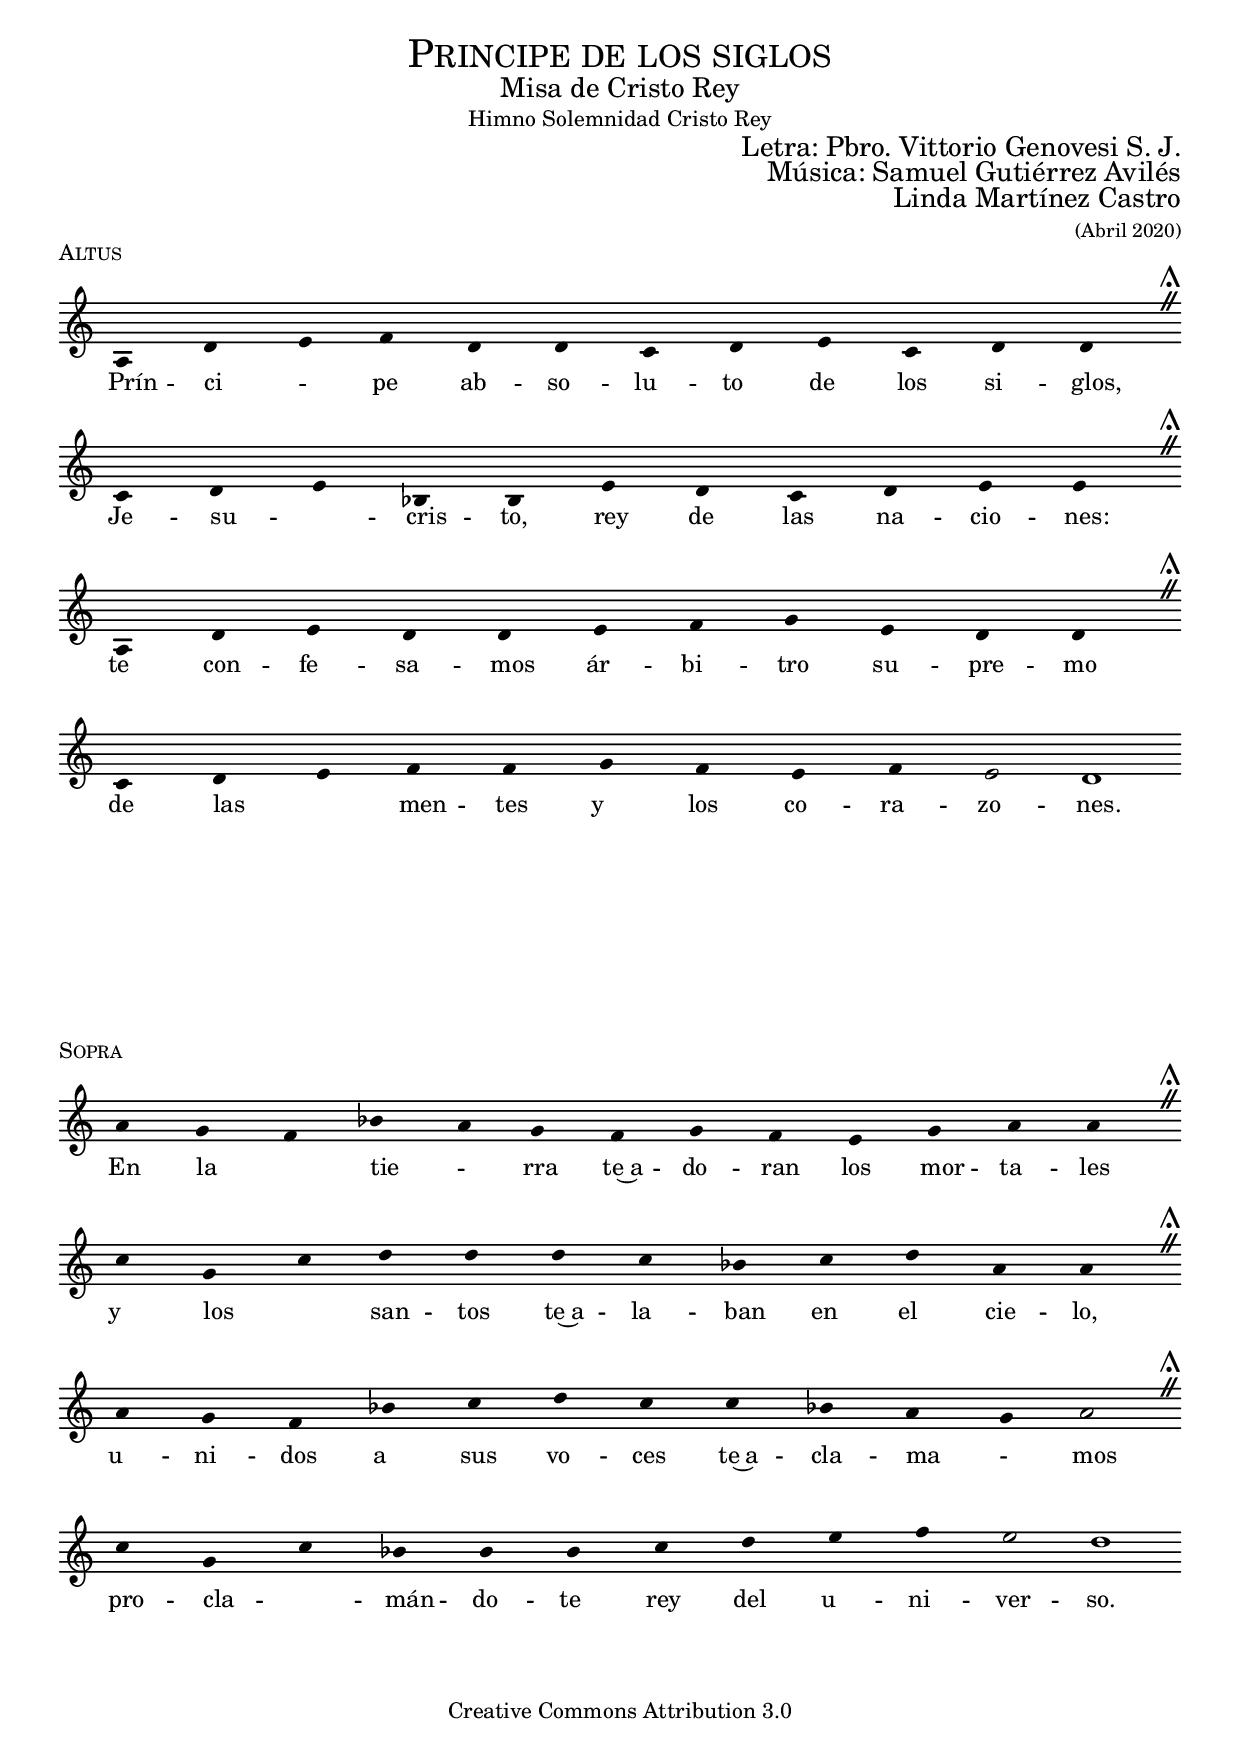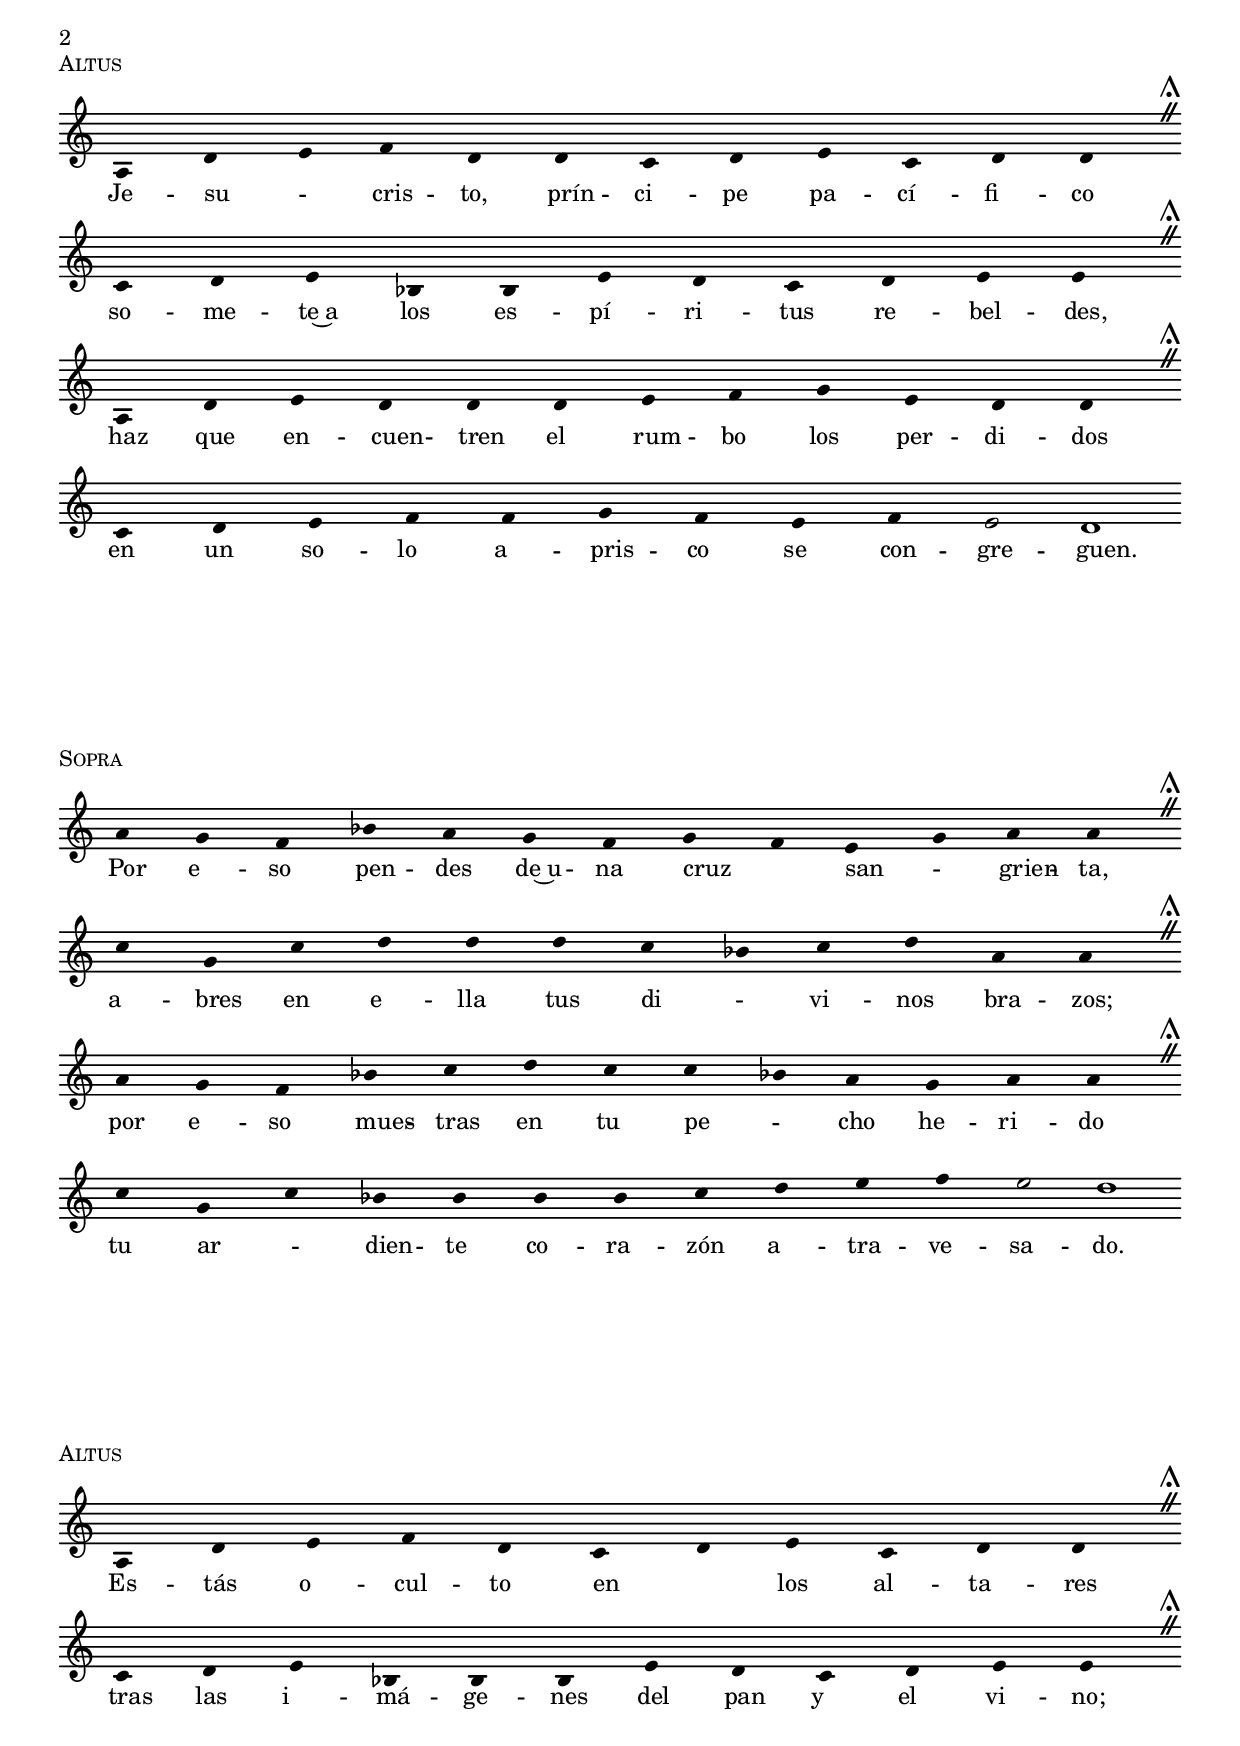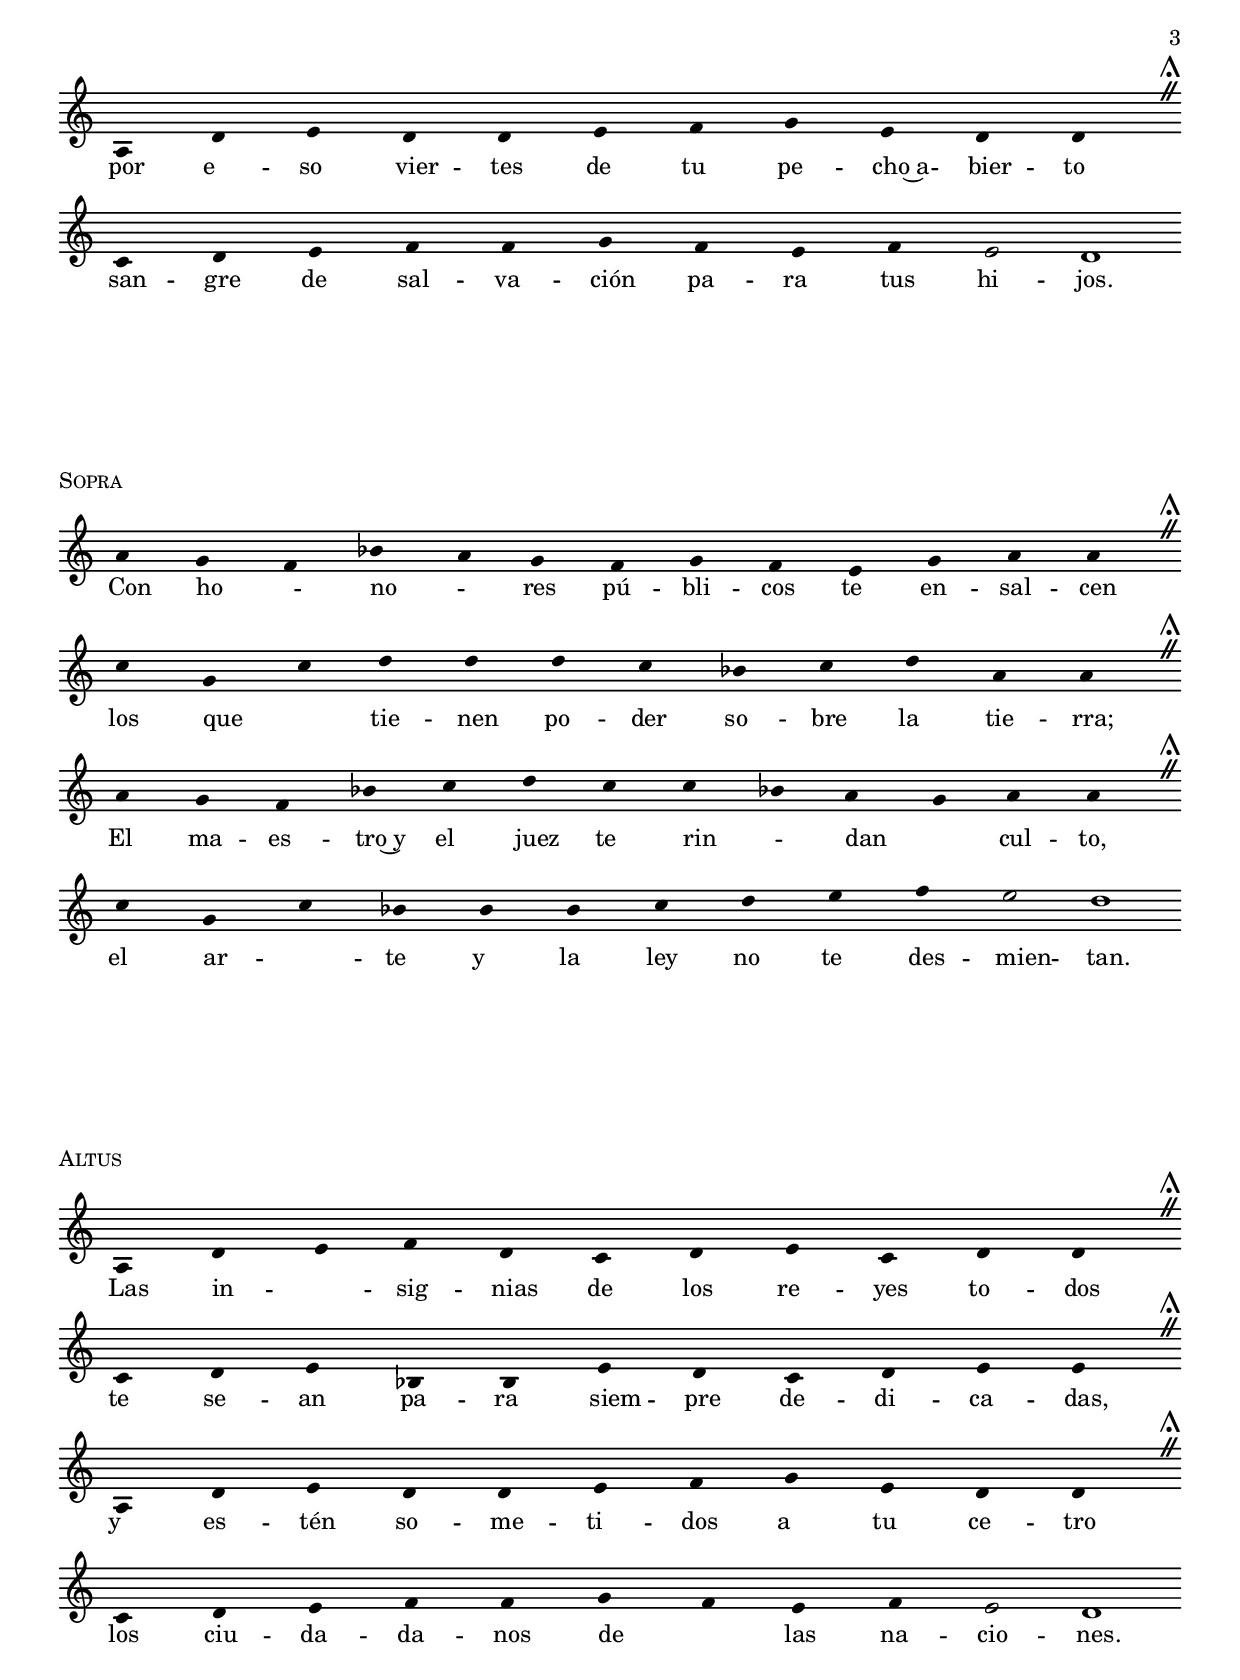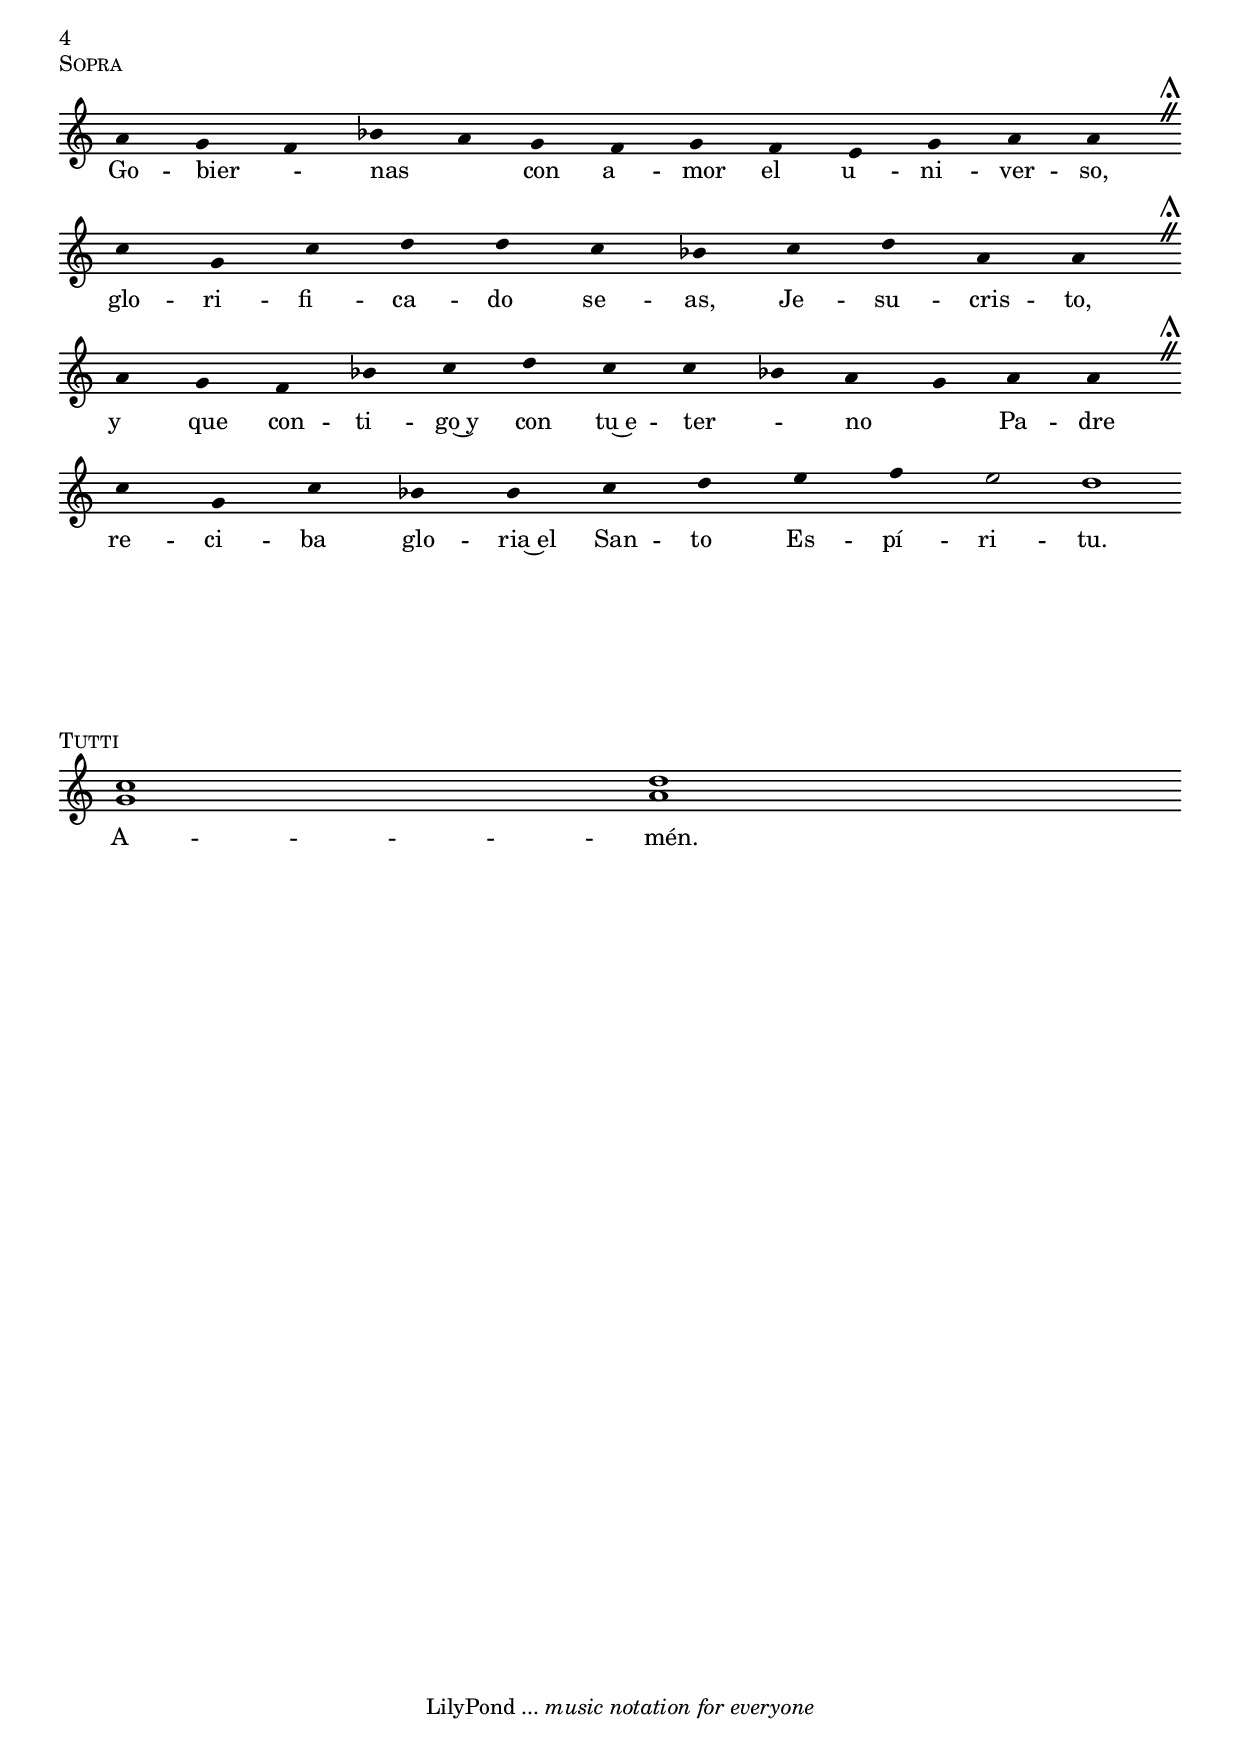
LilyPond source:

% ****************************************************************
%	Pricipe de los siglos - Melodia inspirada en las composiciones de Mons Marco Frisina
%	by serach.sam@
% ****************************************************************
\language "espanol"
\version "2.19.82"

% --- includes
\include "gregorian.ly"

#(set-global-staff-size 19)


% --- Cabecera
\markup { \fill-line { \center-column { \fontsize #5 \smallCaps "Principe de los siglos" \fontsize #2 "Misa de Cristo Rey" "Himno Solemnidad Cristo Rey"} } }
\markup { \fill-line { " " \right-column { \fontsize #2 "Letra: Pbro. Vittorio Genovesi S. J." } } }
\markup { \fill-line { " " \right-column { \fontsize #2 "Música: Samuel Gutiérrez Avilés" } } }
\markup { \fill-line { " " \right-column { \fontsize #2 "Linda Martínez Castro" \small "(Abril 2020)" } } }
\header {
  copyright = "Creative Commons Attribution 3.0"
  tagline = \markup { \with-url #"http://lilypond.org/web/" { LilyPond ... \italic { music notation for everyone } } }
  breakbefore = ##t
}

% --- Musica
% --- acordes
harmony_stanza = \new ChordNames {
  \chordmode {
    \italianChords
    re2:m sib2 do2 re2:m
    do2 sib2 do2 la2:m
    re2:m sib2 do2 re2:m
    do2 sib2 do2 la2:m re1:m

    re2:m sib2 do2 re2:m
    do2 sib2 do2 la2:m
    re2:m sib2 do2 re2:m
    do2 sib2 do2 la2:m re1:m
  }
}

% --- Estrofa 1
\score {
  \new Staff <<
    \new Voice = "melody" \relative do' {
      \time 4/4
      \override Lyrics.LyricText.X-extent  = #'(0 . 3)

      la4 re8 mi fa4 re8 re
      do8 re mi do re4 re \divisioMaior \break
      do4 re8 mi sib4 sib
      mi8 re  do re mi4 mi \divisioMaior \break
      la,4 re8 mi re4 re4
      mi8 fa sol mi re4 re \divisioMaior \break
      do4 re8 mi fa4 fa
      sol8 fa mi fa mi2 re1 \finalis \break
      s32
    }
    \new Lyrics \lyricsto "melody" {
      Prín -- ci -- _ pe ab -- so -- lu -- to de los si -- glos,
      Je -- su -- _ cris -- to, rey de las na -- cio -- nes:
      te con -- fe -- sa -- mos ár -- bi -- tro su -- pre -- mo
      de las _ men -- tes y los co -- ra -- zo -- nes.
    }
  >>
  \layout {
    ragged-right = ##f
    \context {
      \Staff
      \remove "Time_signature_engraver"
      \remove "Bar_engraver"
      \hide Stem
      \RemoveEmptyStaves
      \hide TupletNumber
    }
    \context {
      \Score
      barAlways = ##t
    }
  }
  \header {
    piece = \markup { \smallCaps "Altus" }
  }
}

% --- Estrofa 2
\score {
  \new Staff <<
    \new Voice = "melody" \relative do'' {
      \time 4/4
      \override Lyrics.LyricText.X-extent  = #'(0 . 3)

      la4 sol8 fa sib la sol fa
      sol8 fa mi sol la4 la \divisioMaior \break
      do4 sol8 do re4 re8 re
      do8 sib do re la4 la \divisioMaior \break
      la4 sol8 fa sib do re do
      do8 sib la sol la2 \divisioMaior \break
      do4 sol8 do sib4 sib8 sib
      do8 re mi fa mi2 re1 \finalis \break
      s32
    }
    \new Lyrics \lyricsto "melody" {
      En la _ tie -- _ rra te~a -- do -- ran los mor -- ta -- les
      y los _ san -- tos te~a -- la -- ban en el cie -- lo,
      u -- ni -- dos a sus vo -- ces te~a -- cla -- ma -- _ mos
      pro -- cla -- _ mán -- do -- te rey del u -- ni -- ver -- so.
    }
  >>
  \layout {
    ragged-right = ##f
    \context {
      \Staff
      \remove "Time_signature_engraver"
      \remove "Bar_engraver"
      \hide Stem
      \RemoveEmptyStaves
      \hide TupletNumber
    }
    \context {
      \Score
      barAlways = ##t
    }
  }
  \header {
    piece = \markup { \smallCaps "Sopra" }
  }
}

% --- Estrofa 3
\score {
  \new Staff <<
    \new Voice = "melody" \relative do' {
      \time 4/4
      \override Lyrics.LyricText.X-extent  = #'(0 . 3)

      la4 re8 mi fa4 re8 re
      do8 re mi do re4 re \divisioMaior \break
      do4 re8 mi sib4 sib
      mi8 re  do re mi4 mi \divisioMaior \break
      la,4 re8 mi re4 re8 re
      mi8 fa sol mi re4 re \divisioMaior  \break
      do4 re8 mi fa4 fa
      sol8 fa mi fa mi2 re1 \finalis \break
      s32
    }
    \new Lyrics \lyricsto "melody" {
      Je -- su -- _  cris -- to, prín -- ci -- pe pa -- cí -- fi -- co
      so -- me -- te~a los es -- pí -- ri -- tus re -- bel -- des,
      haz que en -- cuen -- tren el rum -- bo los per -- di -- dos
      en un so -- lo a -- pris -- co se con -- gre -- guen.
    }
  >>
  \layout {
    ragged-right = ##f
    \context {
      \Staff
      \remove "Time_signature_engraver"
      \remove "Bar_engraver"
      \hide Stem
      \RemoveEmptyStaves
      \hide TupletNumber
    }
    \context {
      \Score
      barAlways = ##t
    }
  }
  \header {
    piece = \markup { \smallCaps "Altus" }
  }
}

% --- Estrofa 4
\score {
  \new Staff <<
    \new Voice = "melody" \relative do'' {
      \time 4/4
      \override Lyrics.LyricText.X-extent  = #'(0 . 3)

      la4 sol8 fa sib la sol fa
      sol8 fa mi sol la4 la \divisioMaior \break
      do4 sol8 do re4 re8 re
      do8 sib do re la4 la \divisioMaior \break
      la4 sol8 fa sib do re do
      do8 sib la sol la4 la \divisioMaior \break
      do4 sol8 do sib sib sib8 sib
      do8 re mi fa mi2 re1 \finalis \break
      s32
    }
    \new Lyrics \lyricsto "melody" {
      Por e -- so pen -- des de~u -- na cruz _ san -- _ grien -- ta,
      a -- bres en e -- lla tus di -- _ vi -- nos bra -- zos;
      por e -- so mues -- tras en tu pe -- _ cho he -- ri -- do
      tu ar -- _ dien -- te co -- ra -- zón a -- tra -- ve -- sa -- do.
    }
  >>
  \layout {
    ragged-right = ##f
    \context {
      \Staff
      \remove "Time_signature_engraver"
      \remove "Bar_engraver"
      \hide Stem
      \RemoveEmptyStaves
      \hide TupletNumber
    }
    \context {
      \Score
      barAlways = ##t
    }
  }
  \header {
    piece = \markup { \smallCaps "Sopra" }
  }
}

% --- Estrofa 5
\score {
  \new Staff <<
    \new Voice = "melody" \relative do' {
      \time 4/4
      \override Lyrics.LyricText.X-extent  = #'(0 . 3)

      la4 re8 mi fa4 re4
      do8 re mi do re4 re \divisioMaior \break
      do4 re8 mi sib4 sib8 sib
      mi8 re  do re mi4 mi \divisioMaior \break
      la,4 re8 mi re4 re
      mi8 fa sol mi re4 re \divisioMaior  \break
      do4 re8 mi fa4 fa
      sol8 fa mi fa mi2 re1 \finalis \break
      s32
    }
    \new Lyrics \lyricsto "melody" {
      Es -- tás o -- cul -- to en _ los al -- ta -- res
      tras las i -- má -- ge -- nes del pan y el vi -- no;
      por e -- so vier -- tes de tu pe -- cho~a -- bier -- to
      san -- gre de sal -- va -- ción pa -- ra tus hi -- jos.
    }
  >>
  \layout {
    ragged-right = ##f
    \context {
      \Staff
      \remove "Time_signature_engraver"
      \remove "Bar_engraver"
      \hide Stem
      \RemoveEmptyStaves
      \hide TupletNumber
    }
    \context {
      \Score
      barAlways = ##t
    }
  }
  \header {
    piece = \markup { \smallCaps "Altus" }
  }
}

% --- Estrofa 6
\score {
  \new Staff <<
    \new Voice = "melody" \relative do'' {
      \time 4/4
      \override Lyrics.LyricText.X-extent  = #'(0 . 3)

      la4 sol8 fa sib la sol fa
      sol8 fa mi sol la4 la \divisioMaior \break
      do4 sol8 do re4 re8 re
      do8 sib do re la4 la \divisioMaior \break
      la4 sol8 fa sib do re do
      do8 sib la sol la4 la \divisioMaior \break
      do4 sol8 do sib4 sib8 sib
      do8 re mi fa mi2 re1 \finalis \break
      s32
    }
    \new Lyrics \lyricsto "melody" {
      Con ho -- _ no -- _ res pú -- bli -- cos te en -- sal -- cen
      los que _ tie -- nen po -- der so -- bre la tie -- rra;
      El ma -- es -- tro~y el juez te rin -- _ dan  _ cul -- to,
      el ar -- _ te y la ley no te des -- mien -- tan.
    }
  >>
  \layout {
    ragged-right = ##f
    \context {
      \Staff
      \remove "Time_signature_engraver"
      \remove "Bar_engraver"
      \hide Stem
      \RemoveEmptyStaves
      \hide TupletNumber
    }
    \context {
      \Score
      barAlways = ##t
    }
  }
  \header {
    piece = \markup { \smallCaps "Sopra" }
  }
}

% --- Estrofa 7
\score {
  \new Staff <<
    \new Voice = "melody" \relative do' {
      \time 4/4
      \override Lyrics.LyricText.X-extent  = #'(0 . 3)

      la4 re8 mi fa4 re4
      do8 re mi do re4 re \divisioMaior \break
      do4 re8 mi sib4 sib
      mi8 re  do re mi4 mi \divisioMaior \break
      la,4 re8 mi re4 re
      mi8 fa sol mi re4 re \divisioMaior  \break
      do4 re8 mi fa4 fa
      sol8 fa mi fa mi2 re1 \finalis \break
      s32
    }
    \new Lyrics \lyricsto "melody" {
      Las in -- _ sig -- nias de los re -- yes to -- dos
      te se -- an pa -- ra siem -- pre de -- di -- ca -- das,
      y es -- tén so -- me -- ti -- dos a tu ce -- tro
      los ciu -- da -- da -- nos de _ las na -- cio -- nes.
    }
  >>
  \layout {
    ragged-right = ##f
    \context {
      \Staff
      \remove "Time_signature_engraver"
      \remove "Bar_engraver"
      \hide Stem
      \RemoveEmptyStaves
      \hide TupletNumber
    }
    \context {
      \Score
      barAlways = ##t
    }
  }
  \header {
    piece = \markup { \smallCaps "Altus" }
  }
}

% --- Estrofa 8
\score {
  \new Staff <<
    \new Voice = "melody" \relative do'' {
      \time 4/4
      \override Lyrics.LyricText.X-extent  = #'(0 . 3)

      la4 sol8 fa sib la sol fa
      sol8 fa mi sol la4 la \divisioMaior \break
      do4 sol8 do re4 re
      do8 sib do re la4 la \divisioMaior \break
      la4 sol8 fa sib do re do
      do8 sib la sol la4 la \divisioMaior \break
      do4 sol8 do sib4 sib
      do8 re mi fa mi2 re1 \finalis \break
      s32
    }
    \new Lyrics \lyricsto "melody" {
      Go -- bier -- _ nas _ con a -- mor el u -- ni -- ver -- so,
      glo -- ri -- fi -- ca -- do se -- as, Je -- su -- cris -- to,
      y que con -- ti -- go~y con tu~e -- ter -- _ no _ Pa -- dre
      re -- ci -- ba glo -- ria~el San -- to Es -- pí -- ri -- tu.
    }
  >>
  \layout {
    ragged-right = ##f
    \context {
      \Staff
      \remove "Time_signature_engraver"
      \remove "Bar_engraver"
      \hide Stem
      \RemoveEmptyStaves
      \hide TupletNumber
    }
    \context {
      \Score
      barAlways = ##t
    }
  }
  \header {
    piece = \markup { \smallCaps "Sopra" }
  }
}

% --- Estrofa 9
\score {
  \new Staff <<
    \new Voice = "melody" \relative do'' {
      \time 4/4
      \override Lyrics.LyricText.X-extent  = #'(0 . 3)

      <do sol>1
      <re la>1 \finalis \break
      s32
    }
    \new Lyrics \lyricsto "melody" {
      A -- mén.
    }
  >>
  \layout {
    ragged-right = ##f
    \context {
      \Staff
      \remove "Time_signature_engraver"
      \remove "Bar_engraver"
      \hide Stem
      \RemoveEmptyStaves
      \hide TupletNumber
    }
    \context {
      \Score
      barAlways = ##t
    }
  }
  \header {
    piece = \markup { \smallCaps "Tutti" }
  }
}


% --- Papel
\paper{
  #(set-default-paper-size "letter")
  page-breaking = #ly:page-turn-breaking
}